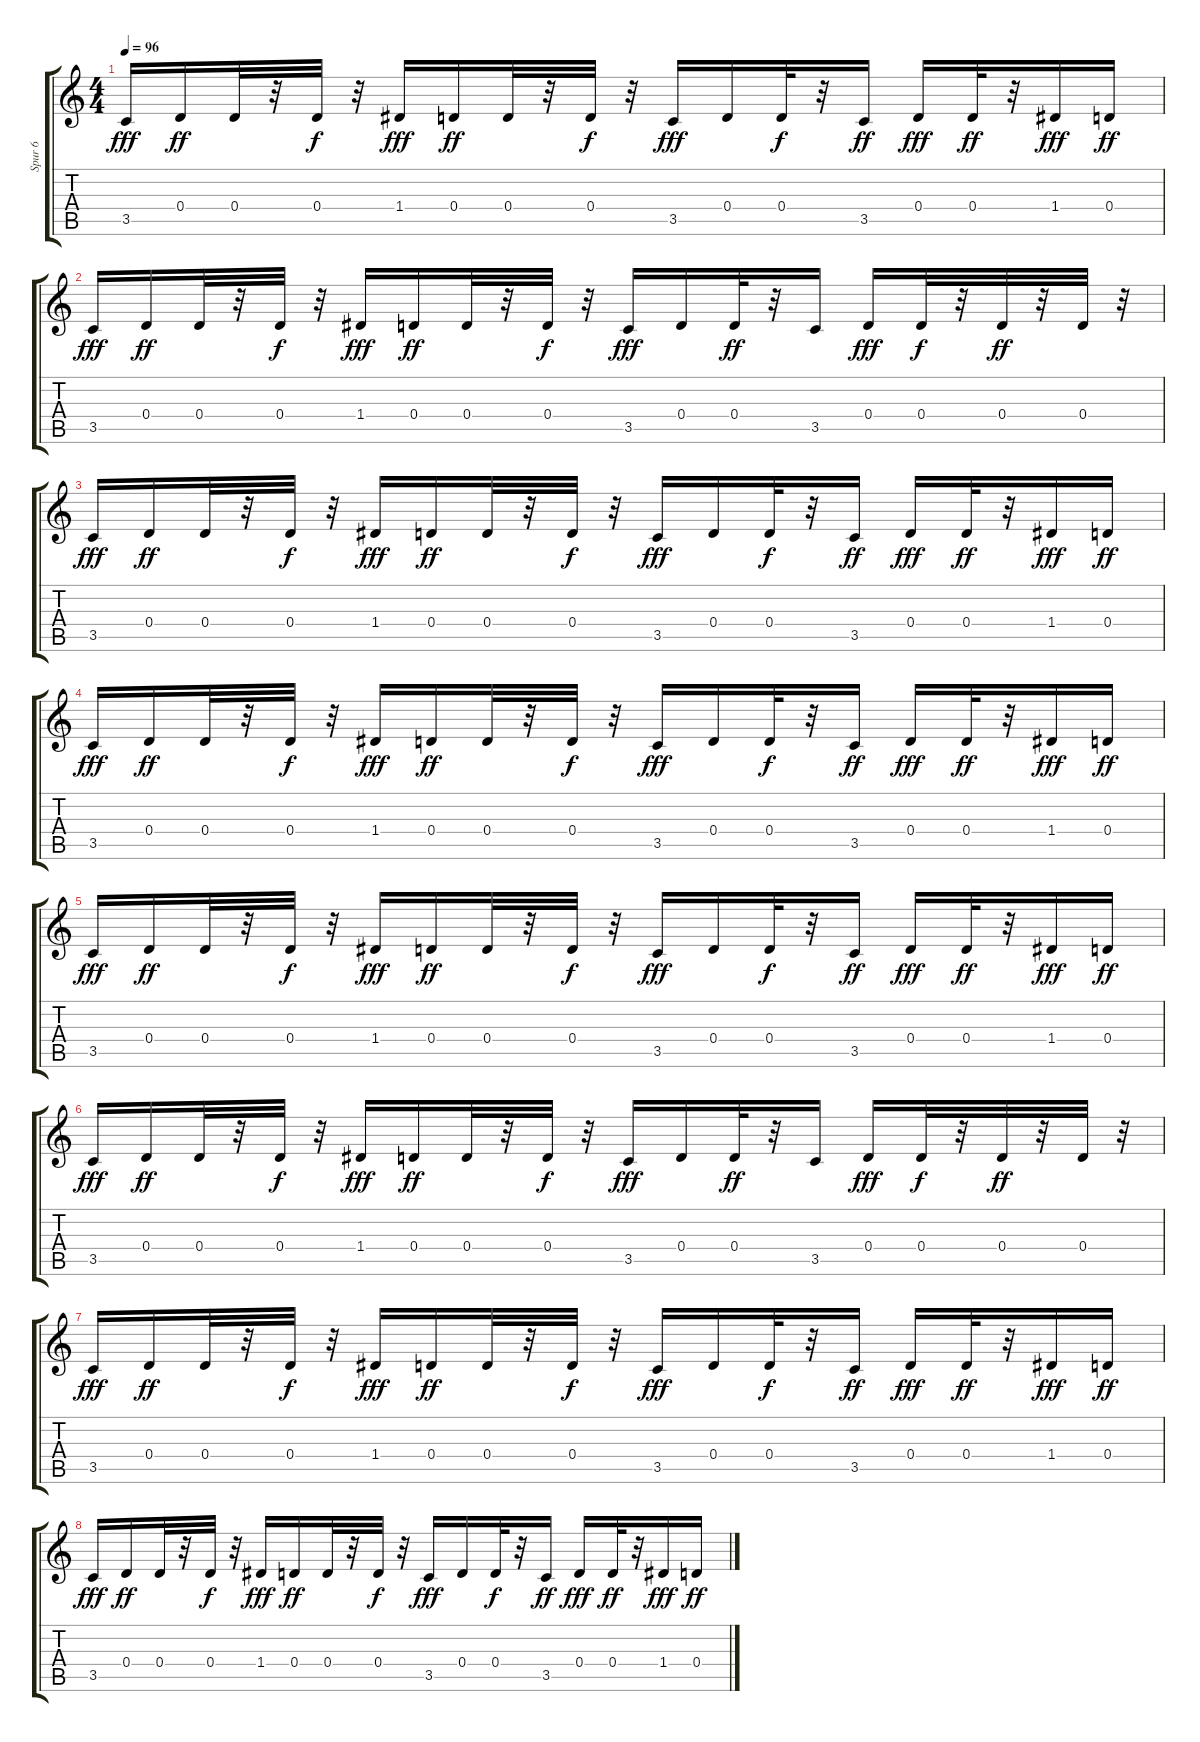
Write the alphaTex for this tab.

\track ("Spur 6" "Spur 6") {instrument distortionguitar}
\staff {score tabs}
\tuning (E4 B3 G3 D3 A2 E2) {hide}
\ts (4 4)
\tempo 96
\clef g2
\ks c
3.5.16{dy fff} 0.4.16{dy ff} 0.4.32 r.32 0.4.32{dy f} r.32 1.4.16{dy fff} 0.4.16{dy ff} 0.4.32 r.32 0.4.32{dy f} r.32 3.5.16{dy fff} 0.4.16 0.4.32{dy f} r.32 3.5.16{dy ff} 0.4.16{dy fff} 0.4.32{dy ff} r.32 1.4.16{dy fff} 0.4.16{dy ff} |
3.5.16{dy fff} 0.4.16{dy ff} 0.4.32 r.32 0.4.32{dy f} r.32 1.4.16{dy fff} 0.4.16{dy ff} 0.4.32 r.32 0.4.32{dy f} r.32 3.5.16{dy fff} 0.4.16 0.4.32{dy ff} r.32 3.5.16 0.4.16{dy fff} 0.4.32{dy f} r.32 0.4.32{dy ff} r.32 0.4.32 r.32 |
3.5.16{dy fff} 0.4.16{dy ff} 0.4.32 r.32 0.4.32{dy f} r.32 1.4.16{dy fff} 0.4.16{dy ff} 0.4.32 r.32 0.4.32{dy f} r.32 3.5.16{dy fff} 0.4.16 0.4.32{dy f} r.32 3.5.16{dy ff} 0.4.16{dy fff} 0.4.32{dy ff} r.32 1.4.16{dy fff} 0.4.16{dy ff} |
3.5.16{dy fff} 0.4.16{dy ff} 0.4.32 r.32 0.4.32{dy f} r.32 1.4.16{dy fff} 0.4.16{dy ff} 0.4.32 r.32 0.4.32{dy f} r.32 3.5.16{dy fff} 0.4.16 0.4.32{dy f} r.32 3.5.16{dy ff} 0.4.16{dy fff} 0.4.32{dy ff} r.32 1.4.16{dy fff} 0.4.16{dy ff} |
3.5.16{dy fff} 0.4.16{dy ff} 0.4.32 r.32 0.4.32{dy f} r.32 1.4.16{dy fff} 0.4.16{dy ff} 0.4.32 r.32 0.4.32{dy f} r.32 3.5.16{dy fff} 0.4.16 0.4.32{dy f} r.32 3.5.16{dy ff} 0.4.16{dy fff} 0.4.32{dy ff} r.32 1.4.16{dy fff} 0.4.16{dy ff} |
3.5.16{dy fff} 0.4.16{dy ff} 0.4.32 r.32 0.4.32{dy f} r.32 1.4.16{dy fff} 0.4.16{dy ff} 0.4.32 r.32 0.4.32{dy f} r.32 3.5.16{dy fff} 0.4.16 0.4.32{dy ff} r.32 3.5.16 0.4.16{dy fff} 0.4.32{dy f} r.32 0.4.32{dy ff} r.32 0.4.32 r.32 |
3.5.16{dy fff} 0.4.16{dy ff} 0.4.32 r.32 0.4.32{dy f} r.32 1.4.16{dy fff} 0.4.16{dy ff} 0.4.32 r.32 0.4.32{dy f} r.32 3.5.16{dy fff} 0.4.16 0.4.32{dy f} r.32 3.5.16{dy ff} 0.4.16{dy fff} 0.4.32{dy ff} r.32 1.4.16{dy fff} 0.4.16{dy ff} |
3.5.16{dy fff} 0.4.16{dy ff} 0.4.32 r.32 0.4.32{dy f} r.32 1.4.16{dy fff} 0.4.16{dy ff} 0.4.32 r.32 0.4.32{dy f} r.32 3.5.16{dy fff} 0.4.16 0.4.32{dy f} r.32 3.5.16{dy ff} 0.4.16{dy fff} 0.4.32{dy ff} r.32 1.4.16{dy fff} 0.4.16{dy ff}
